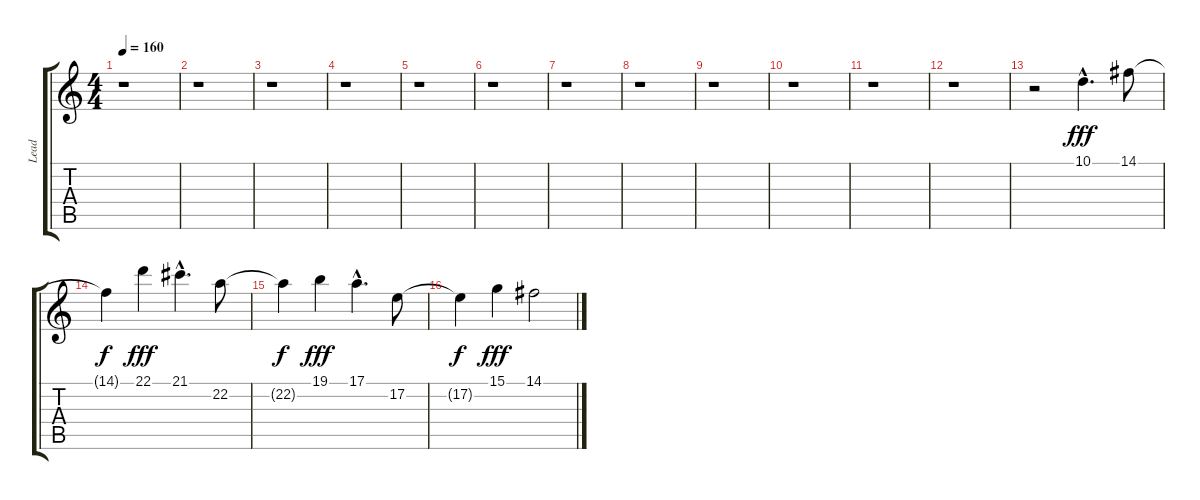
\track ("Lead" "Lead") {instrument panflute}
\staff {score tabs}
\tuning (E4 B3 G3 D3 A2 E2) {hide}
\ts (4 4)
\tempo 160
\clef g2
\ks c
r.1{dy f} |
r.1 |
r.1 |
r.1 |
r.1 |
r.1 |
r.1 |
r.1 |
r.1 |
r.1 |
r.1 |
r.1 |
r.2 10.1{hac}.4{d dy fff} 14.1.8 |
14.1{t}.4{dy f} 22.1.4{dy fff} 21.1{hac}.4{d} 22.2.8 |
22.2{t}.4{dy f} 19.1.4{dy fff} 17.1{hac}.4{d} 17.2.8 |
17.2{t}.4{dy f} 15.1.4{dy fff} 14.1.2
